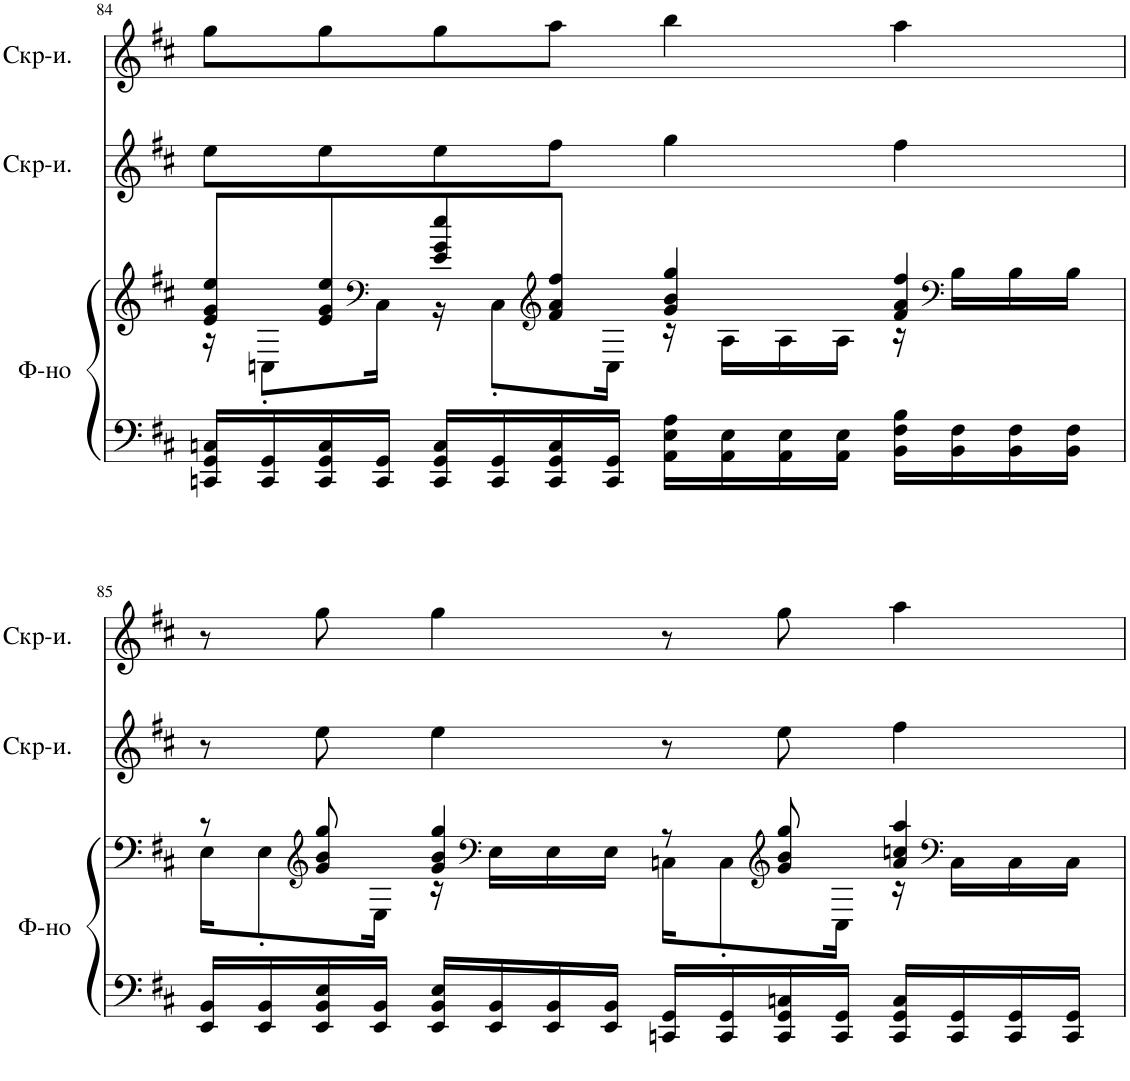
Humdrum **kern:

**kern	**kern	**kern	**kern
*part3	*part3	*part2	*part1
*staff4	*staff3	*staff2	*staff1
*I"Фортепиано, Piano	*	*I"Скрипки, Violin 2	*I"Скрипки, Violin 1
!!LO:PB:g=z
*clefF4	*clefF4	*clefG2	*clefG2
*k[f#c#]	*k[f#c#]	*k[f#c#]	*k[f#c#]
*M4/4	*M4/4	*M4/4	*M4/4
=84	=84	=84	=84
*	*^	*	*
16CCn/ 16GG/ 16Cn/LL	8e/ 8g/ 8ee/L	16r	8ee\L	8gg\L
16CC/ 16GG/	.	8Cn'\L	.	.
16CC/ 16GG/ 16C/	8e/ 8g/ 8ee/	.	8ee\	8gg\
*	*clefF4	*	*	*
16CC/ 16GG/JJ	.	16C\Jk	.	.
16CC/ 16GG/ 16C/LL	8e/ 8g/ 8ee/	16r	8ee\	8gg\
16CC/ 16GG/	.	8C'\L	.	.
*	*clefG2	*	*	*
16CC/ 16GG/ 16C/	8f#/ 8a/ 8ff#/J	.	8ff#\J	8aa\J
16CC/ 16GG/JJ	.	16C\Jk	.	.
16AA\ 16E\ 16A\LL	4g/ 4b/ 4gg/	16r	4gg\	4bb\
16AA\ 16E\	.	16A\LL	.	.
16AA\ 16E\	.	16A\	.	.
16AA\ 16E\JJ	.	16A\JJ	.	.
16BB\ 16F#\ 16B\LL	4f#/ 4a/ 4ff#/	16r	4ff#\	4aa\
*	*clefF4	*	*	*
16BB\ 16F#\	.	16B\LL	.	.
16BB\ 16F#\	.	16B\	.	.
16BB\ 16F#\JJ	.	16B\JJ	.	.
!!LO:LB:g=z
=85	=85	=85	=85	=85
16EE/ 16BB/LL	8r	16E\KL	8r	8r
16EE/ 16BB/	.	8E'\	.	.
*	*clefG2	*	*	*
16EE/ 16BB/ 16E/	8g/ 8b/ 8gg/	.	8ee\	8gg\
16EE/ 16BB/JJ	.	16E\Jk	.	.
16EE/ 16BB/ 16E/LL	4g/ 4b/ 4gg/	16r	4ee\	4gg\
*	*clefF4	*	*	*
16EE/ 16BB/	.	16E\LL	.	.
16EE/ 16BB/	.	16E\	.	.
16EE/ 16BB/JJ	.	16E\JJ	.	.
16CCn/ 16GG/LL	8r	16Cn\KL	8r	8r
16CC/ 16GG/	.	8C'\	.	.
*	*clefG2	*	*	*
16CC/ 16GG/ 16Cn/	8g/ 8b/ 8gg/	.	8ee\	8gg\
16CC/ 16GG/JJ	.	16C\Jk	.	.
16CC/ 16GG/ 16C/LL	4a/ 4ccn/ 4aa/	16r	4ff#\	4aa\
*	*clefF4	*	*	*
16CC/ 16GG/	.	16C\LL	.	.
16CC/ 16GG/	.	16C\	.	.
16CC/ 16GG/JJ	.	16C\JJ	.	.
*	*v	*v	*	*
=	=	=	=
*-	*-	*-	*-
